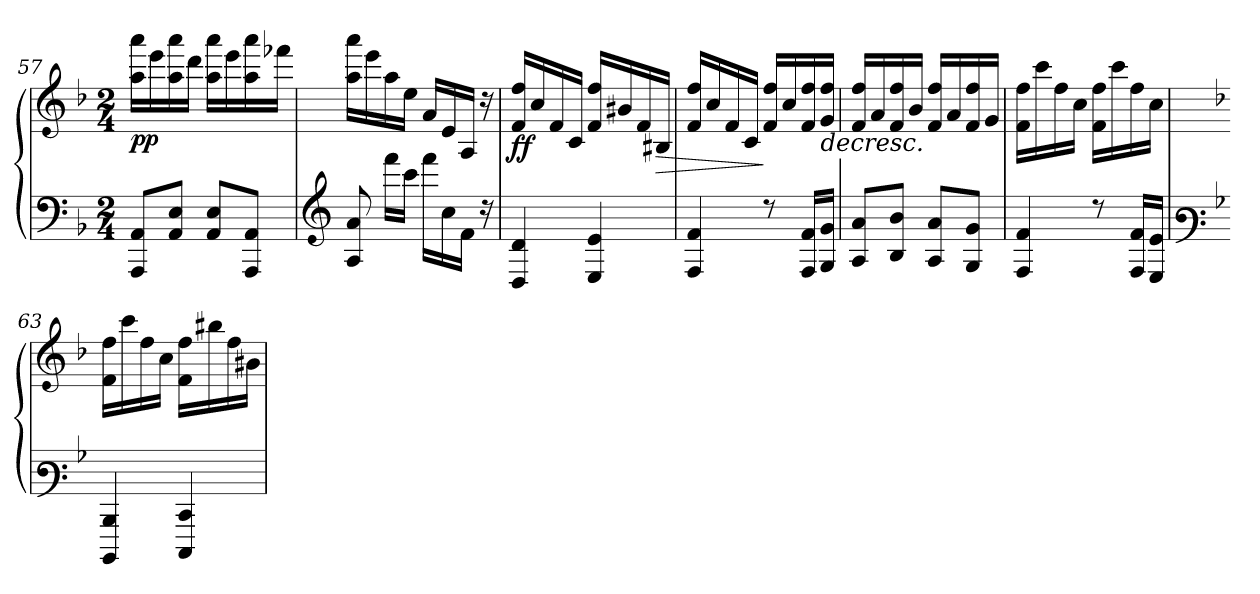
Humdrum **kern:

**kern	**kern	**dynam
*part1	*part1	*part1
*staff2	*staff1	*staff1/2
*clefF4	*clefG3	*
*k[b-]	*k[b-]	*
*M2/4	*M2/4	*
=57	=57	=57
!	!	!LO:DY:b
8AAA/ 8AA/L	16ff\ 16fff\LL	pp
.	16ccc\	.
8AA/ 8E/J	16ff\ 16fff\	.
.	16bb-\JJ	.
8AA/ 8E/L	16ff\ 16fff\LL	.
.	16ccc\	.
8AAA/ 8AA/J	16ff\ 16fff\	.
.	16ddd-X\JJ	.
!!LO:LB:g=z
=58	=58	=58
*clefG3	*	*
8F/ 8f/	16ff\ 16fff\LL	.
.	16ccc\	.
16ddd\LL	16ff\	.
16aa\JJ	16cc\JJ	.
16ddd\LL	16f/LL	.
16a\	16c/	.
16d\JJ	16F/JJ	.
16ra	16ra	.
=59	=59	=59
!	!	!LO:DY:b
!	!	!LO:DY:n=1:b
4BB-/ 4B-/	16d/ 16dd/LL	f f
.	16a/	.
.	16d/	.
.	16A/JJ	.
4C/ 4c/	16d/ 16dd/LL	]
.	16g#X/	.
.	16d/	.
!	!	!LO:HP:b
.	16G#X/JJ	>
=60	=60	=60
4D/ 4d/	16d/ 16dd/LL	.
.	16a/	.
.	16d/	.
.	16A/JJ	.
8rb	16d/ 16dd/LL	]
.	16a/	.
16D/ 16d/LL	16d/ 16dd/	.
!	!	!LO:HP:b
16E/ 16e/JJ	16e/ 16dd/JJ	>
=61	=61	=61
8F/ 8f/L	16d/ 16dd/LL	.
.	16f/	.
8G/ 8g/J	16d/ 16dd/	.
.	16g/JJ	.
8F/ 8f/L	16d/ 16dd/LL	.
.	16f/	.
8E/ 8e/J	16d/ 16dd/	.
.	16e/JJ	.
=62	=62	=62
4D/ 4d/	16d\ 16dd\LL	.
.	16aa\	.
.	16dd\	.
.	16a\JJ	.
8rb	16d\ 16dd\LL	.
.	16aa\	.
16D/ 16d/LL	16dd\	.
16C/ 16c/JJ	16a\JJ	.
!!LO:PB:g=z
=63	=63	=63
*clefF3	*	*
*k[b-]	*k[b-]	*
4DDD/ 4DD/	16d\ 16dd\LL	.
.	16aa\	.
.	16dd\	.
.	16a\JJ	.
4EEE/ 4EE/	16d\ 16dd\LL	.
.	16gg#X\	.
.	16dd\	.
.	16g#X\JJ	.
=	=	=
*-	*-	*-
